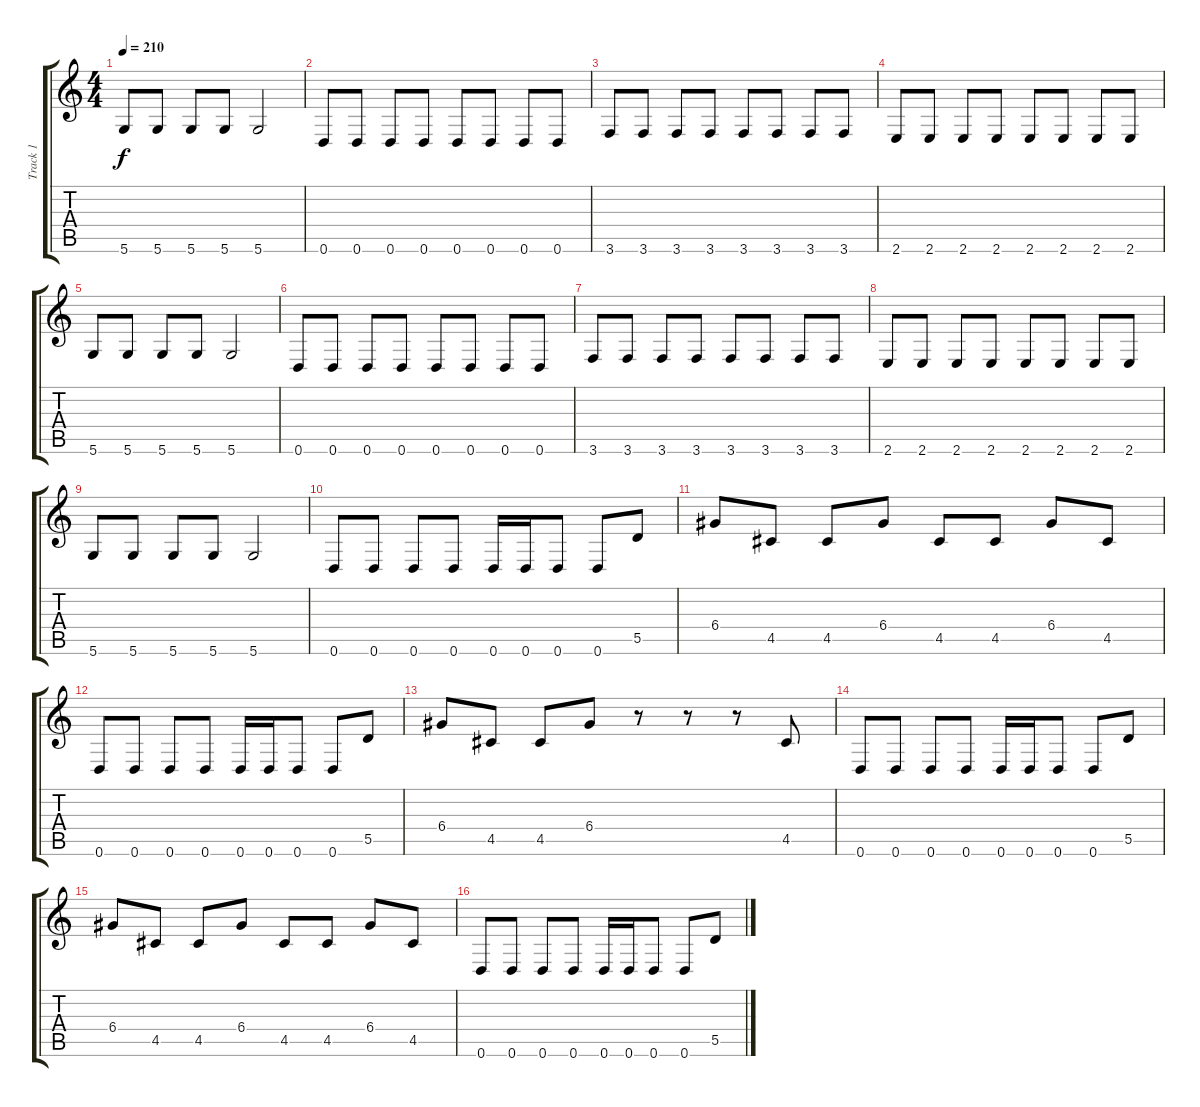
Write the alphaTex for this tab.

\track ("Track 1" "Track 1") {instrument overdrivenguitar}
\staff {score tabs}
\tuning (E4 B3 G3 D3 A2 D2) {hide}
\ts (4 4)
\tempo 210
\clef g2
\ks c
5.6.8{dy f} 5.6.8 5.6.8 5.6.8 5.6.2 |
0.6.8 0.6.8 0.6.8 0.6.8 0.6.8 0.6.8 0.6.8 0.6.8 |
3.6.8 3.6.8 3.6.8 3.6.8 3.6.8 3.6.8 3.6.8 3.6.8 |
2.6.8 2.6.8 2.6.8 2.6.8 2.6.8 2.6.8 2.6.8 2.6.8 |
5.6.8 5.6.8 5.6.8 5.6.8 5.6.2 |
0.6.8 0.6.8 0.6.8 0.6.8 0.6.8 0.6.8 0.6.8 0.6.8 |
3.6.8 3.6.8 3.6.8 3.6.8 3.6.8 3.6.8 3.6.8 3.6.8 |
2.6.8 2.6.8 2.6.8 2.6.8 2.6.8 2.6.8 2.6.8 2.6.8 |
5.6.8 5.6.8 5.6.8 5.6.8 5.6.2 |
0.6.8 0.6.8 0.6.8 0.6.8 0.6.16 0.6.16 0.6.8 0.6.8 5.5.8 |
6.4.8 4.5.8 4.5.8 6.4.8 4.5.8 4.5.8 6.4.8 4.5.8 |
0.6.8 0.6.8 0.6.8 0.6.8 0.6.16 0.6.16 0.6.8 0.6.8 5.5.8 |
6.4.8 4.5.8 4.5.8 6.4.8 r.8 r.8 r.8 4.5.8 |
0.6.8 0.6.8 0.6.8 0.6.8 0.6.16 0.6.16 0.6.8 0.6.8 5.5.8 |
6.4.8 4.5.8 4.5.8 6.4.8 4.5.8 4.5.8 6.4.8 4.5.8 |
0.6.8 0.6.8 0.6.8 0.6.8 0.6.16 0.6.16 0.6.8 0.6.8 5.5.8
